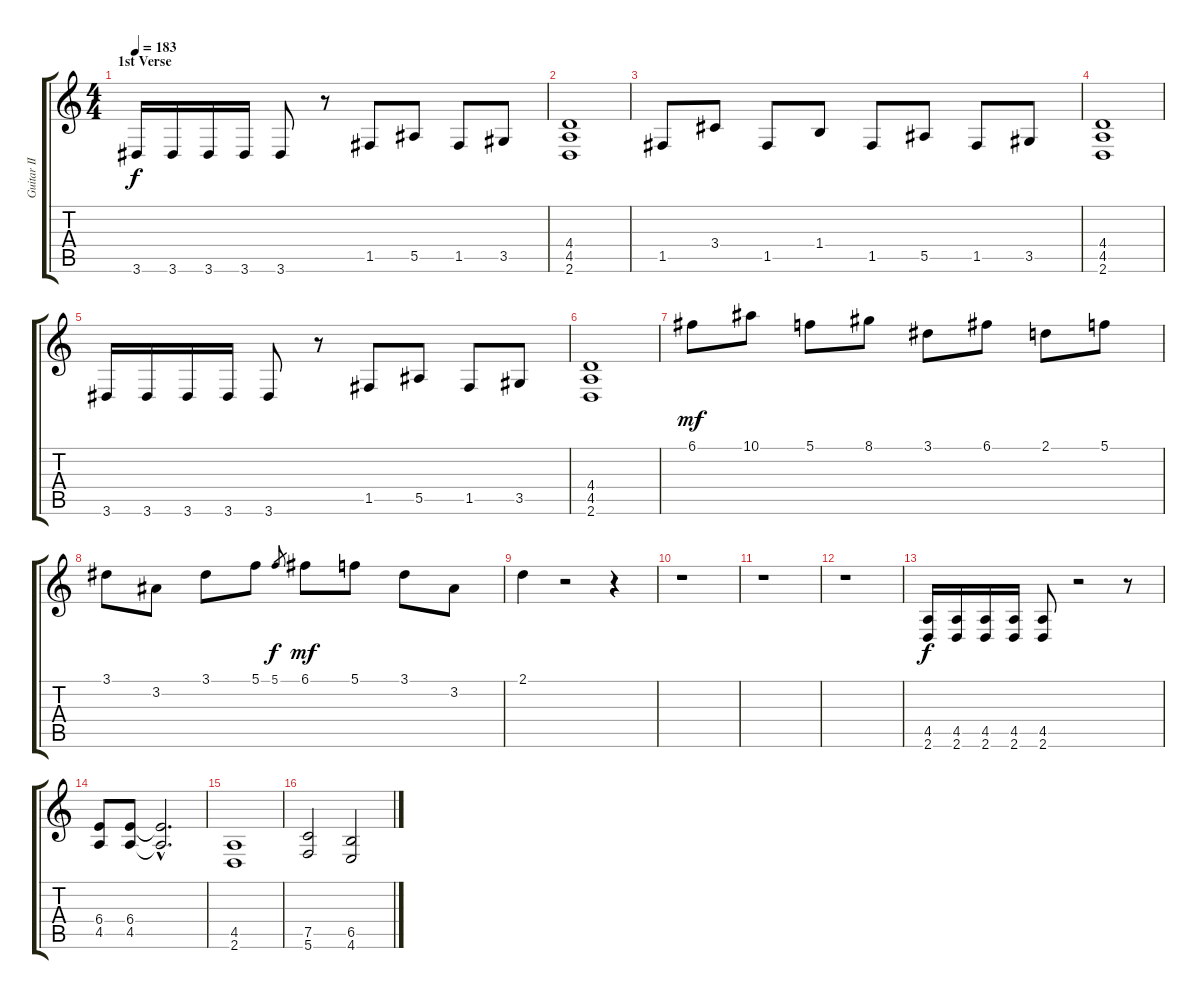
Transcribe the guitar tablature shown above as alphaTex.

\track ("Guitar II" "Guitar II") {instrument distortionguitar}
\staff {score tabs}
\tuning (C4 G3 Eb3 Bb2 F2 C2) {hide}
\ts (4 4)
\section ("" "1st Verse")
\tempo 183
\clef g2
\ks c
3.6.16{dy f} 3.6.16 3.6.16 3.6.16 3.6.8 r.8 1.5.8 5.5.8 1.5.8 3.5.8 |
(4.4 4.5 2.6).1 |
1.5.8 3.4.8 1.5.8 1.4.8 1.5.8 5.5.8 1.5.8 3.5.8 |
(4.4 4.5 2.6).1 |
3.6.16 3.6.16 3.6.16 3.6.16 3.6.8 r.8 1.5.8 5.5.8 1.5.8 3.5.8 |
(4.4 4.5 2.6).1 |
6.1.8{dy mf} 10.1.8 5.1.8 8.1.8 3.1.8 6.1.8 2.1.8 5.1.8 |
3.1.8 3.2.8 3.1.8 5.1.8 5.1.8{gr dy f} 6.1.8{dy mf} 5.1.8 3.1.8 3.2.8 |
2.1.4 r.2 r.4 |
r.1 |
r.1 |
r.1 |
(4.5 2.6).16{dy f} (4.5 2.6).16 (4.5 2.6).16 (4.5 2.6).16 (4.5 2.6).8 r.2 r.8 |
(6.4 4.5).8 (6.4 4.5).8 (6.4{hac t} 4.5{hac t}).2{d} |
(4.5 2.6).1 |
(7.5 5.6).2 (6.5 4.6).2
